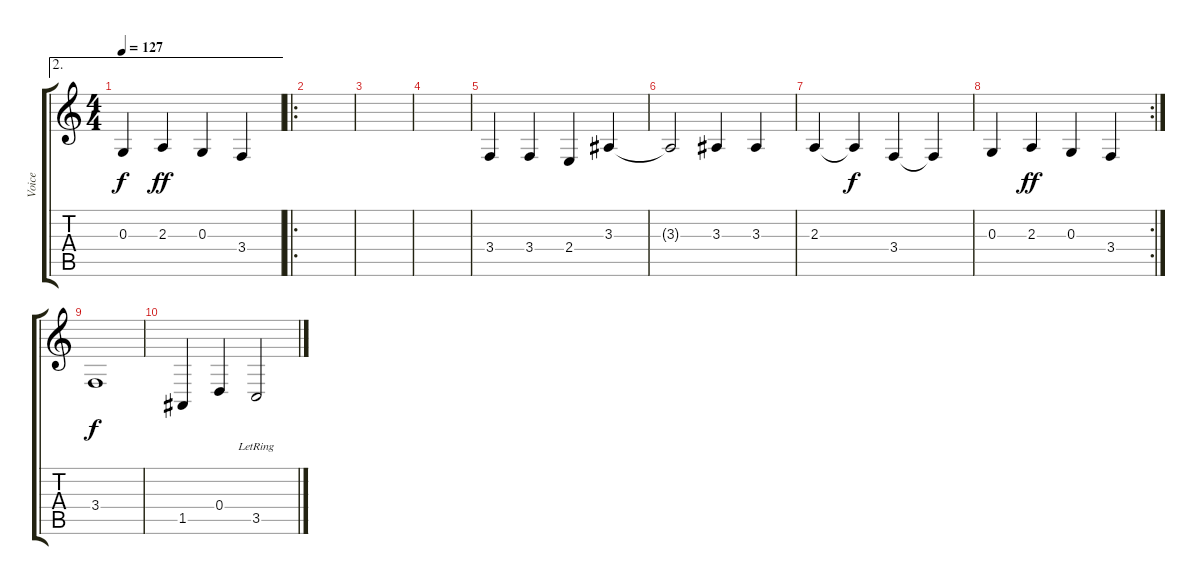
\track ("Voice" "Voice") {instrument tangoaccordion}
\staff {score tabs}
\tuning (E4 B3 G3 D3 A2 E2) {hide}
\ae 2
\ts (4 4)
\tempo 127
\clef g2
\ks c
0.3.4{dy f} 2.3.4{dy ff} 0.3.4 3.4.4 |
\ro
|
|
|
3.4.4 3.4.4 2.4.4 3.3.4 |
3.3{t}.2 3.3.4 3.3.4 |
2.3.4 2.3{t}.4{dy f} 3.4.4 3.4{t}.4 |
\rc 2
0.3.4 2.3.4{dy ff} 0.3.4 3.4.4 |
3.4.1{dy f} |
1.5.4 0.4.4 3.5{lr}.2
